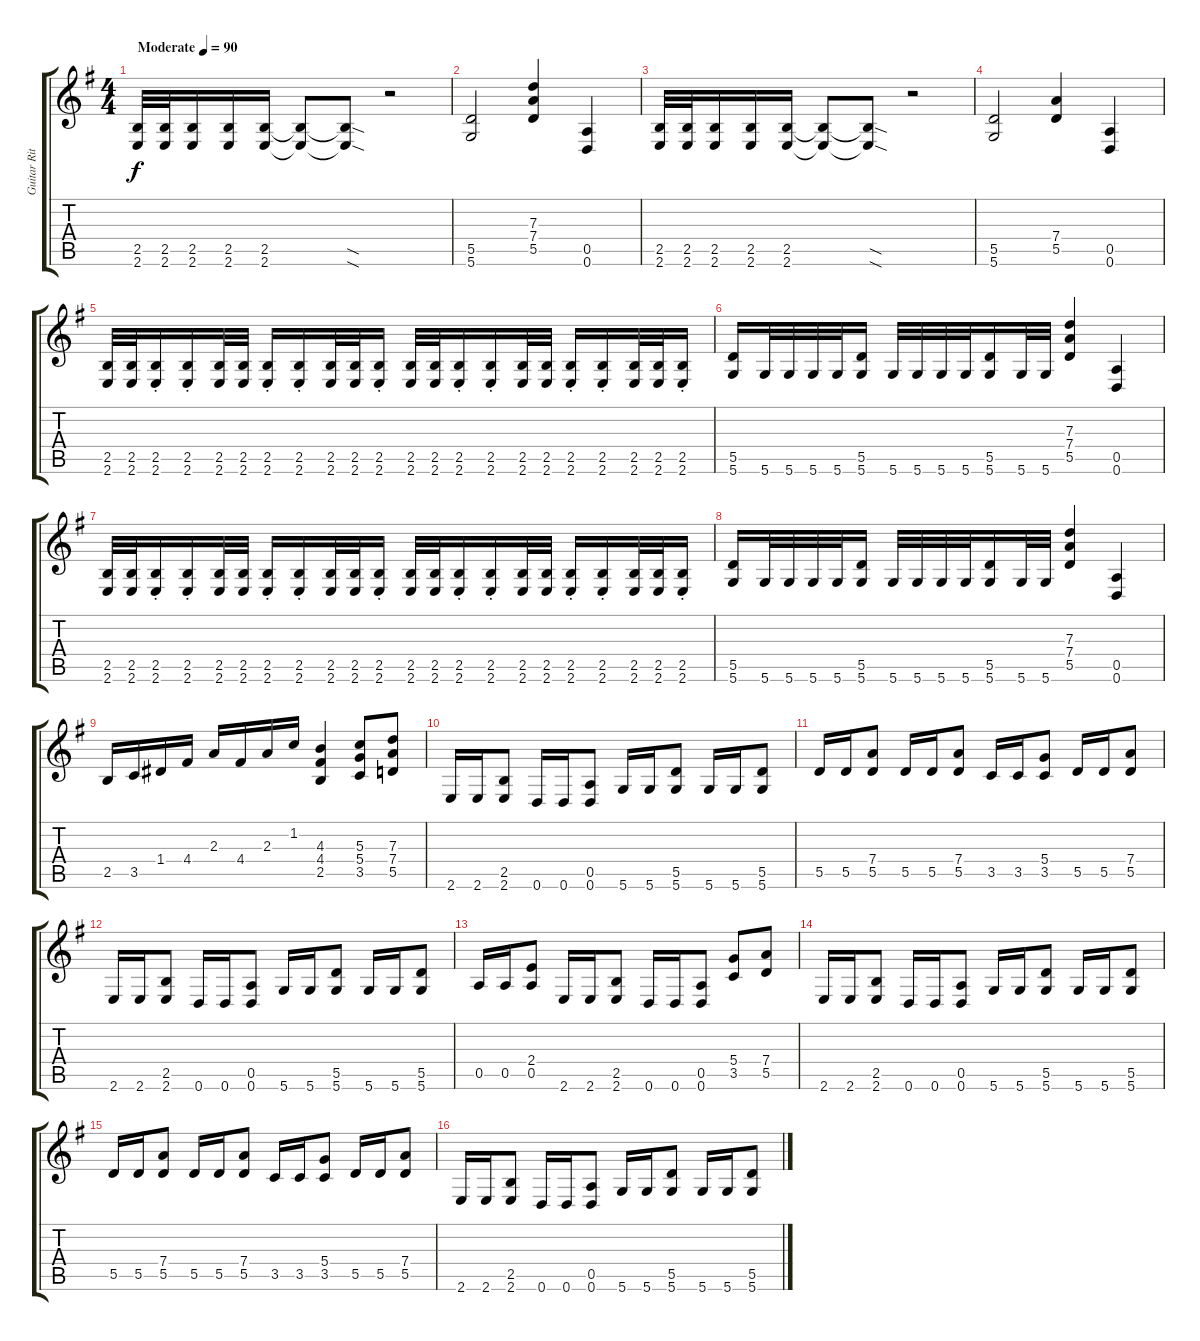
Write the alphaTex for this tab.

\track ("Guitar Ritm" "Guitar Rit") {instrument distortionguitar}
\staff {score tabs}
\tuning (E4 B3 G3 D3 A2 D2) {hide}
\ts (4 4)
\tempo (90 "Moderate")
\clef g2
\ks g
(2.5 2.6).32{dy f instrument distortionguitar} (2.5 2.6).32 (2.5 2.6).16 (2.5 2.6).16 (2.5 2.6).16 (2.5{t} 2.6{t}).8 (2.5{sod t} 2.6{sod t}).8 r.2 |
(5.5 5.6).2 (7.3 7.4 5.5).4 (0.5 0.6).4 |
(2.5 2.6).32 (2.5 2.6).32 (2.5 2.6).16 (2.5 2.6).16 (2.5 2.6).16 (2.5{t} 2.6{t}).8 (2.5{sod t} 2.6{sod t}).8 r.2 |
(5.5 5.6).2 (7.4 5.5).4 (0.5 0.6).4 |
(2.5 2.6).32 (2.5 2.6).32 (2.5{st} 2.6{st}).16 (2.5{st} 2.6{st}).16 (2.5 2.6).32 (2.5 2.6).32 (2.5{st} 2.6{st}).16 (2.5{st} 2.6{st}).16 (2.5 2.6).32 (2.5 2.6).32 (2.5{st} 2.6{st}).16 (2.5 2.6).32 (2.5 2.6).32 (2.5{st} 2.6{st}).16 (2.5{st} 2.6{st}).16 (2.5 2.6).32 (2.5 2.6).32 (2.5{st} 2.6{st}).16 (2.5{st} 2.6{st}).16 (2.5 2.6).32 (2.5 2.6).32 (2.5{st} 2.6{st}).16 |
(5.5 5.6).16 5.6.32 5.6.32 5.6.32 5.6.32 (5.5 5.6).16 5.6.32 5.6.32 5.6.32 5.6.32 (5.5 5.6).16 5.6.32 5.6.32 (7.3 7.4 5.5).4 (0.5 0.6).4 |
(2.5 2.6).32 (2.5 2.6).32 (2.5{st} 2.6{st}).16 (2.5{st} 2.6{st}).16 (2.5 2.6).32 (2.5 2.6).32 (2.5{st} 2.6{st}).16 (2.5{st} 2.6{st}).16 (2.5 2.6).32 (2.5 2.6).32 (2.5{st} 2.6{st}).16 (2.5 2.6).32 (2.5 2.6).32 (2.5{st} 2.6{st}).16 (2.5{st} 2.6{st}).16 (2.5 2.6).32 (2.5 2.6).32 (2.5{st} 2.6{st}).16 (2.5{st} 2.6{st}).16 (2.5 2.6).32 (2.5 2.6).32 (2.5{st} 2.6{st}).16 |
(5.5 5.6).16 5.6.32 5.6.32 5.6.32 5.6.32 (5.5 5.6).16 5.6.32 5.6.32 5.6.32 5.6.32 (5.5 5.6).16 5.6.32 5.6.32 (7.3 7.4 5.5).4 (0.5 0.6).4 |
2.5.16 3.5.16 1.4.16 4.4.16 2.3.16 4.4.16 2.3.16 1.2.16 (4.3 4.4 2.5).4 (5.3 5.4 3.5).8 (7.3 7.4 5.5).8 |
2.6.16 2.6.16 (2.5 2.6).8 0.6.16 0.6.16 (0.5 0.6).8 5.6.16 5.6.16 (5.5 5.6).8 5.6.16 5.6.16 (5.5 5.6).8 |
5.5.16 5.5.16 (7.4 5.5).8 5.5.16 5.5.16 (7.4 5.5).8 3.5.16 3.5.16 (5.4 3.5).8 5.5.16 5.5.16 (7.4 5.5).8 |
2.6.16 2.6.16 (2.5 2.6).8 0.6.16 0.6.16 (0.5 0.6).8 5.6.16 5.6.16 (5.5 5.6).8 5.6.16 5.6.16 (5.5 5.6).8 |
0.5.16 0.5.16 (2.4 0.5).8 2.6.16 2.6.16 (2.5 2.6).8 0.6.16 0.6.16 (0.5 0.6).8 (5.4 3.5).8 (7.4 5.5).8 |
2.6.16{balance 8} 2.6.16 (2.5 2.6).8 0.6.16 0.6.16 (0.5 0.6).8 5.6.16 5.6.16 (5.5 5.6).8 5.6.16 5.6.16 (5.5 5.6).8 |
5.5.16 5.5.16 (7.4 5.5).8 5.5.16 5.5.16 (7.4 5.5).8 3.5.16 3.5.16 (5.4 3.5).8 5.5.16 5.5.16 (7.4 5.5).8 |
2.6.16 2.6.16 (2.5 2.6).8 0.6.16 0.6.16 (0.5 0.6).8 5.6.16 5.6.16 (5.5 5.6).8 5.6.16 5.6.16 (5.5 5.6).8
